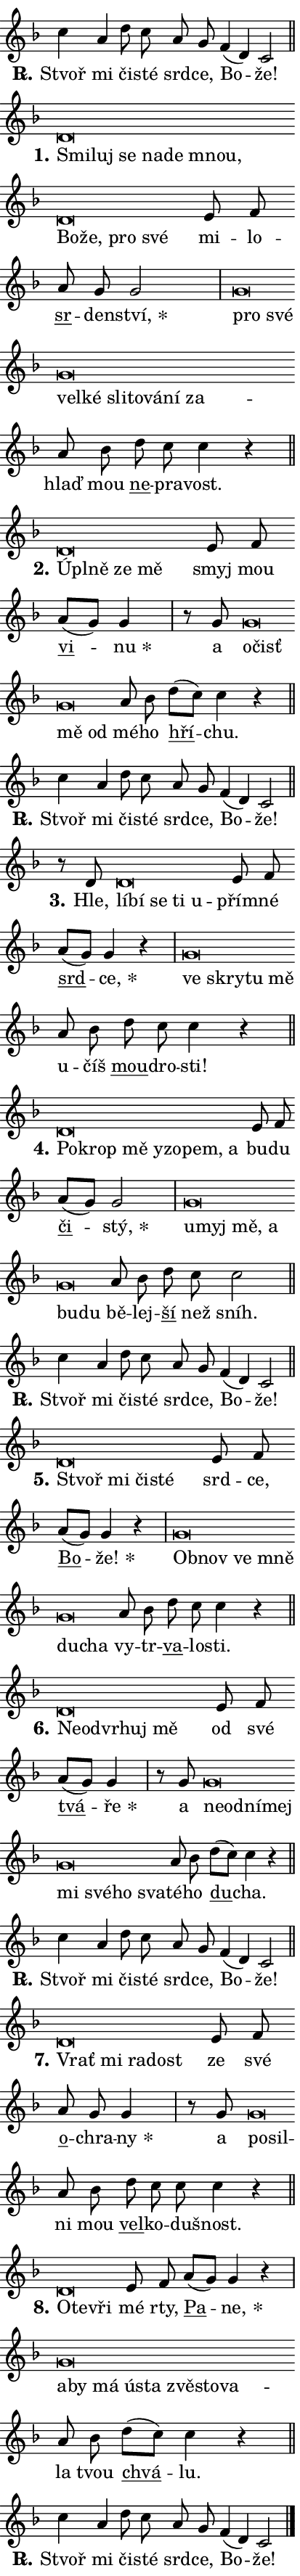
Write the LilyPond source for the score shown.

\version "2.24.0"
\header { tagline = "" }
\paper {
  indent = 0\cm
  top-margin = 0\cm
  right-margin = 0.13\cm % to fit lyric hyphens
  bottom-margin = 0\cm
  left-margin = 0\cm
  paper-width = 7\cm
  page-breaking = #ly:one-page-breaking
  system-system-spacing.basic-distance = #11
  score-system-spacing.basic-distance = #11
  ragged-last = ##f
}


%% Author: Thomas Morley
%% https://lists.gnu.org/archive/html/lilypond-user/2020-05/msg00002.html
#(define (line-position grob)
"Returns position of @var[grob} in current system:
   @code{'start}, if at first time-step
   @code{'end}, if at last time-step
   @code{'middle} otherwise
"
  (let* ((col (ly:item-get-column grob))
         (ln (ly:grob-object col 'left-neighbor))
         (rn (ly:grob-object col 'right-neighbor))
         (col-to-check-left (if (ly:grob? ln) ln col))
         (col-to-check-right (if (ly:grob? rn) rn col))
         (break-dir-left
           (and
             (ly:grob-property col-to-check-left 'non-musical #f)
             (ly:item-break-dir col-to-check-left)))
         (break-dir-right
           (and
             (ly:grob-property col-to-check-right 'non-musical #f)
             (ly:item-break-dir col-to-check-right))))
        (cond ((eqv? 1 break-dir-left) 'start)
              ((eqv? -1 break-dir-right) 'end)
              (else 'middle))))

#(define (tranparent-at-line-position vctor)
  (lambda (grob)
  "Relying on @code{line-position} select the relevant enry from @var{vctor}.
Used to determine transparency,"
    (case (line-position grob)
      ((end) (not (vector-ref vctor 0)))
      ((middle) (not (vector-ref vctor 1)))
      ((start) (not (vector-ref vctor 2))))))

noteHeadBreakVisibility =
#(define-music-function (break-visibility)(vector?)
"Makes @code{NoteHead}s transparent relying on @var{break-visibility}"
#{
  \override NoteHead.transparent =
    #(tranparent-at-line-position break-visibility)
#})

#(define delete-ledgers-for-transparent-note-heads
  (lambda (grob)
    "Reads whether a @code{NoteHead} is transparent.
If so this @code{NoteHead} is removed from @code{'note-heads} from
@var{grob}, which is supposed to be @code{LedgerLineSpanner}.
As a result ledgers are not printed for this @code{NoteHead}"
    (let* ((nhds-array (ly:grob-object grob 'note-heads))
           (nhds-list
             (if (ly:grob-array? nhds-array)
                 (ly:grob-array->list nhds-array)
                 '()))
           ;; Relies on the transparent-property being done before
           ;; Staff.LedgerLineSpanner.after-line-breaking is executed.
           ;; This is fragile ...
           (to-keep
             (remove
               (lambda (nhd)
                 (ly:grob-property nhd 'transparent #f))
               nhds-list)))
      ;; TODO find a better method to iterate over grob-arrays, similiar
      ;; to filter/remove etc for lists
      ;; For now rebuilt from scratch
      (set! (ly:grob-object grob 'note-heads)  '())
      (for-each
        (lambda (nhd)
          (ly:pointer-group-interface::add-grob grob 'note-heads nhd))
        to-keep))))

squashNotes = {
  \override NoteHead.X-extent = #'(-0.2 . 0.2)
  \override NoteHead.Y-extent = #'(-0.75 . 0)
  \override NoteHead.stencil =
    #(lambda (grob)
       (let ((pos (ly:grob-property grob 'staff-position)))
         (begin
           (if (< pos -7) (display "ERROR: Lower brevis then expected\n") (display ""))
           (if (<= pos -6) ly:text-interface::print ly:note-head::print))))
}
unSquashNotes = {
  \revert NoteHead.X-extent
  \revert NoteHead.Y-extent
  \revert NoteHead.stencil
}

hideNotes = \noteHeadBreakVisibility #begin-of-line-visible
unHideNotes = \noteHeadBreakVisibility #all-visible

% work-around for resetting accidentals
% https://lilypond.org/doc/v2.23/Documentation/notation/displaying-rhythms#unmetered-music
cadenzaMeasure = {
  \cadenzaOff
  \partial 1024 s1024
  \cadenzaOn
}

#(define-markup-command (accent layout props text) (markup?)
  "Underline accented syllable"
  (interpret-markup layout props
    #{\markup \override #'(offset . 4.3) \underline { #text }#}))

responsum = \markup \concat {
  "R" \hspace #-1.05 \path #0.1 #'((moveto 0 0.07) (lineto 0.9 0.8)) \hspace #0.05 "."
}

spaceSize = #0.6828661417322834 % exact space size for TeX Gyre Schola

\layout {
  \context {
    \Staff
    \remove "Time_signature_engraver"
    \override LedgerLineSpanner.after-line-breaking = #delete-ledgers-for-transparent-note-heads
  }
  \context {
    \Lyrics {
      \override LyricSpace.minimum-distance = \spaceSize
      \override LyricText.font-name = #"TeX Gyre Schola"
      \override LyricText.font-size = 1
      \override StanzaNumber.font-name = #"TeX Gyre Schola Bold"
      \override StanzaNumber.font-size = 1
    }
  }
  \context {
    \Score 
    \override NoteHead.text =
      #(lambda (grob) 
        (let ((pos (ly:grob-property grob 'staff-position)))
          #{\markup {
            \combine
              \halign #-0.55 \raise #(if (= pos -6) 0 0.5) \override #'(thickness . 2) \draw-line #'(3.2 . 0)
              \musicglyph "noteheads.sM1"
          }#}))
  }
}

% magnetic-lyrics.ily
%
%   written by
%     Jean Abou Samra <jean@abou-samra.fr>
%     Werner Lemberg <wl@gnu.org>
%
%   adapted by
%     Jiri Hon <jiri.hon@gmail.com>
%
% Version 2022-Apr-15

% https://www.mail-archive.com/lilypond-user@gnu.org/msg149350.html

#(define (Left_hyphen_pointer_engraver context)
   "Collect syllable-hyphen-syllable occurrences in lyrics and store
them in properties.  This engraver only looks to the left.  For
example, if the lyrics input is @code{foo -- bar}, it does the
following.

@itemize @bullet
@item
Set the @code{text} property of the @code{LyricHyphen} grob between
@q{foo} and @q{bar} to @code{foo}.

@item
Set the @code{left-hyphen} property of the @code{LyricText} grob with
text @q{foo} to the @code{LyricHyphen} grob between @q{foo} and
@q{bar}.
@end itemize

Use this auxiliary engraver in combination with the
@code{lyric-@/text::@/apply-@/magnetic-@/offset!} hook."
   (let ((hyphen #f)
         (text #f))
     (make-engraver
      (acknowledgers
       ((lyric-syllable-interface engraver grob source-engraver)
        (set! text grob)))
      (end-acknowledgers
       ((lyric-hyphen-interface engraver grob source-engraver)
        ;(when (not (grob::has-interface grob 'lyric-space-interface))
          (set! hyphen grob)));)
      ((stop-translation-timestep engraver)
       (when (and text hyphen)
         (ly:grob-set-object! text 'left-hyphen hyphen))
       (set! text #f)
       (set! hyphen #f)))))

#(define (lyric-text::apply-magnetic-offset! grob)
   "If the space between two syllables is less than the value in
property @code{LyricText@/.details@/.squash-threshold}, move the right
syllable to the left so that it gets concatenated with the left
syllable.

Use this function as a hook for
@code{LyricText@/.after-@/line-@/breaking} if the
@code{Left_@/hyphen_@/pointer_@/engraver} is active."
   (let ((hyphen (ly:grob-object grob 'left-hyphen #f)))
     (when hyphen
       (let ((left-text (ly:spanner-bound hyphen LEFT)))
         (when (grob::has-interface left-text 'lyric-syllable-interface)
           (let* ((common (ly:grob-common-refpoint grob left-text X))
                  (this-x-ext (ly:grob-extent grob common X))
                  (left-x-ext
                   (begin
                     ;; Trigger magnetism for left-text.
                     (ly:grob-property left-text 'after-line-breaking)
                     (ly:grob-extent left-text common X)))
                  ;; `delta` is the gap width between two syllables.
                  (delta (- (interval-start this-x-ext)
                            (interval-end left-x-ext)))
                  (details (ly:grob-property grob 'details))
                  (threshold (assoc-get 'squash-threshold details 0.2)))
             (when (< delta threshold)
               (let* (;; We have to manipulate the input text so that
                      ;; ligatures crossing syllable boundaries are not
                      ;; disabled.  For languages based on the Latin
                      ;; script this is essentially a beautification.
                      ;; However, for non-Western scripts it can be a
                      ;; necessity.
                      (lt (ly:grob-property left-text 'text))
                      (rt (ly:grob-property grob 'text))
                      (is-space (grob::has-interface hyphen 'lyric-space-interface))
                      (space (if is-space " " ""))
                      (extra-delta (if is-space spaceSize 0))
                      ;; Append new syllable.
                      (ltrt-space (if (and (string? lt) (string? rt))
                                (string-append lt space rt)
                                (make-concat-markup (list lt space rt))))
                      ;; Right-align `ltrt` to the right side.
                      (ltrt-space-markup (grob-interpret-markup
                               grob
                               (make-translate-markup
                                (cons (interval-length this-x-ext) 0)
                                (make-right-align-markup ltrt-space)))))
                 (begin
                   ;; Don't print `left-text`.
                   (ly:grob-set-property! left-text 'stencil #f)
                   ;; Set text and stencil (which holds all collected
                   ;; syllables so far) and shift it to the left.
                   (ly:grob-set-property! grob 'text ltrt-space)
                   (ly:grob-set-property! grob 'stencil ltrt-space-markup)
                   (ly:grob-translate-axis! grob (- (- delta extra-delta)) X))))))))))


#(define (lyric-hyphen::displace-bounds-first grob)
   ;; Make very sure this callback isn't triggered too early.
   (let ((left (ly:spanner-bound grob LEFT))
         (right (ly:spanner-bound grob RIGHT)))
     (ly:grob-property left 'after-line-breaking)
     (ly:grob-property right 'after-line-breaking)
     (ly:lyric-hyphen::print grob)))

squashThreshold = #0.4

\layout {
  \context {
    \Lyrics
    \consists #Left_hyphen_pointer_engraver
    \override LyricText.after-line-breaking =
      #lyric-text::apply-magnetic-offset!
    \override LyricHyphen.stencil = #lyric-hyphen::displace-bounds-first
    \override LyricText.details.squash-threshold = \squashThreshold
    \override LyricHyphen.minimum-distance = 0
    \override LyricHyphen.minimum-length = \squashThreshold
  }
}

squashText = \override LyricText.details.squash-threshold = 9999
unSquashText = \override LyricText.details.squash-threshold = \squashThreshold

leftText = \override LyricText.self-alignment-X = #LEFT
unLeftText = \revert LyricText.self-alignment-X

starOffset = #(lambda (grob) 
                (let ((x_offset (ly:self-alignment-interface::aligned-on-x-parent grob)))
                  (if (= x_offset 0) 0 (+ x_offset 1.2))))

star = #(define-music-function (syllable)(string?)
"Append star separator at the end of a syllable"
#{
  \once \override LyricText.X-offset = #starOffset
  \lyricmode { \markup {
    #syllable
    \override #'((font-name . "TeX Gyre Schola Bold")) \hspace #0.2 \lower #0.65 \larger "*"
  } }
#})

starAccent = #(define-music-function (syllable)(string?)
"Append star separator at the end of a syllable and make accent"
#{
  \once \override LyricText.X-offset = #starOffset
  \lyricmode { \markup {
    \accent #syllable
    \override #'((font-name . "TeX Gyre Schola Bold")) \hspace #0.2 \lower #0.65 \larger "*"
  } }
#})

breath = #(define-music-function (syllable)(string?)
"Append breathing indicator at the end of a syllable"
#{
  \lyricmode { \markup { #syllable "+" } }
#})

optionalBreath = #(define-music-function (syllable)(string?)
"Append optional breathing indicator at the end of a syllable"
#{
  \lyricmode { \markup { #syllable "(+)" } }
#})


\score {
    <<
        \new Voice = "melody" { \cadenzaOn \key f \major \relative { c''4 a d8 c a g \bar "" f4( d) c2 \cadenzaMeasure \bar "||" \break } }
        \new Lyrics \lyricsto "melody" { \lyricmode { \set stanza = \responsum
Stvoř mi či -- sté srd -- ce, Bo -- že! } }
    >>
    \layout {}
}

\score {
    <<
        \new Voice = "melody" { \cadenzaOn \key f \major \relative { \squashNotes d'\breve*1/16 \hideNotes \breve*1/16 \bar "" \breve*1/16 \bar "" \breve*1/16 \bar "" \breve*1/16 \bar "" \breve*1/16 \bar "" \breve*1/16 \bar "" \breve*1/16 \bar "" \breve*1/16 \breve*1/16 \bar "" \unHideNotes \unSquashNotes e8 f \bar "" a g g2 \cadenzaMeasure \bar "|" \squashNotes g\breve*1/16 \hideNotes \breve*1/16 \bar "" \breve*1/16 \bar "" \breve*1/16 \bar "" \breve*1/16 \bar "" \breve*1/16 \bar "" \breve*1/16 \bar "" \breve*1/16 \breve*1/16 \bar "" \unHideNotes \unSquashNotes a8 bes \bar "" d c c4 r \cadenzaMeasure \bar "||" \break } }
        \new Lyrics \lyricsto "melody" { \lyricmode { \set stanza = "1."
\leftText Smi -- \squashText luj se na -- de mnou, Bo -- že, pro své \unLeftText \unSquashText mi -- lo -- \markup \accent sr -- den -- \star ství, \leftText pro \squashText své vel -- ké sli -- to -- vá -- ní za -- \unLeftText \unSquashText hlaď mou \markup \accent ne -- pra -- vost. } }
    >>
    \layout {}
}

\score {
    <<
        \new Voice = "melody" { \cadenzaOn \key f \major \relative { \squashNotes d'\breve*1/16 \hideNotes \breve*1/16 \bar "" \breve*1/16 \breve*1/16 \bar "" \unHideNotes \unSquashNotes e8 f \bar "" a[( g)] g4 \cadenzaMeasure \bar "|" r8 g8 \squashNotes g\breve*1/16 \hideNotes \breve*1/16 \bar "" \breve*1/16 \breve*1/16 \bar "" \unHideNotes \unSquashNotes a8 bes \bar "" d[( c)] c4 r \cadenzaMeasure \bar "||" \break } }
        \new Lyrics \lyricsto "melody" { \lyricmode { \set stanza = "2."
\leftText Úpl -- \squashText ně ze mě \unLeftText \unSquashText smyj mou \markup \accent vi -- \star nu a \leftText o -- \squashText čisť mě od \unLeftText \unSquashText mé -- ho \markup \accent hří -- chu. } }
    >>
    \layout {}
}

\score {
    <<
        \new Voice = "melody" { \cadenzaOn \key f \major \relative { c''4 a d8 c a g \bar "" f4( d) c2 \cadenzaMeasure \bar "||" \break } }
        \new Lyrics \lyricsto "melody" { \lyricmode { \set stanza = \responsum
Stvoř mi či -- sté srd -- ce, Bo -- že! } }
    >>
    \layout {}
}

\score {
    <<
        \new Voice = "melody" { \cadenzaOn \key f \major \relative { r8 d'8 \squashNotes d\breve*1/16 \hideNotes \breve*1/16 \bar "" \breve*1/16 \bar "" \breve*1/16 \breve*1/16 \bar "" \unHideNotes \unSquashNotes e8 f \bar "" a[( g)] g4 r \cadenzaMeasure \bar "|" \squashNotes g\breve*1/16 \hideNotes \breve*1/16 \bar "" \breve*1/16 \breve*1/16 \bar "" \unHideNotes \unSquashNotes a8 bes \bar "" d c c4 r \cadenzaMeasure \bar "||" \break } }
        \new Lyrics \lyricsto "melody" { \lyricmode { \set stanza = "3."
Hle, \leftText lí -- \squashText bí se ti u -- \unLeftText \unSquashText přím -- né \markup \accent srd -- \star ce, \leftText ve \squashText skry -- tu mě \unLeftText \unSquashText u -- číš \markup \accent mou -- dro -- sti! } }
    >>
    \layout {}
}

\score {
    <<
        \new Voice = "melody" { \cadenzaOn \key f \major \relative { \squashNotes d'\breve*1/16 \hideNotes \breve*1/16 \bar "" \breve*1/16 \bar "" \breve*1/16 \bar "" \breve*1/16 \bar "" \breve*1/16 \breve*1/16 \bar "" \unHideNotes \unSquashNotes e8 f \bar "" a[( g)] g2 \cadenzaMeasure \bar "|" \squashNotes g\breve*1/16 \hideNotes \breve*1/16 \bar "" \breve*1/16 \bar "" \breve*1/16 \bar "" \breve*1/16 \breve*1/16 \bar "" \unHideNotes \unSquashNotes a8 bes \bar "" d c c2 \cadenzaMeasure \bar "||" \break } }
        \new Lyrics \lyricsto "melody" { \lyricmode { \set stanza = "4."
\leftText Po -- \squashText krop mě y -- zo -- pem, a \unLeftText \unSquashText bu -- du \markup \accent či -- \star stý, \leftText u -- \squashText myj mě, a bu -- du \unLeftText \unSquashText bě -- lej -- \markup \accent ší než sníh. } }
    >>
    \layout {}
}

\score {
    <<
        \new Voice = "melody" { \cadenzaOn \key f \major \relative { c''4 a d8 c a g \bar "" f4( d) c2 \cadenzaMeasure \bar "||" \break } }
        \new Lyrics \lyricsto "melody" { \lyricmode { \set stanza = \responsum
Stvoř mi či -- sté srd -- ce, Bo -- že! } }
    >>
    \layout {}
}

\score {
    <<
        \new Voice = "melody" { \cadenzaOn \key f \major \relative { \squashNotes d'\breve*1/16 \hideNotes \breve*1/16 \bar "" \breve*1/16 \breve*1/16 \bar "" \unHideNotes \unSquashNotes e8 f \bar "" a[( g)] g4 r \cadenzaMeasure \bar "|" \squashNotes g\breve*1/16 \hideNotes \breve*1/16 \bar "" \breve*1/16 \bar "" \breve*1/16 \bar "" \breve*1/16 \breve*1/16 \bar "" \unHideNotes \unSquashNotes a8 bes \bar "" d c c4 r \cadenzaMeasure \bar "||" \break } }
        \new Lyrics \lyricsto "melody" { \lyricmode { \set stanza = "5."
\leftText Stvoř \squashText mi či -- sté \unLeftText \unSquashText srd -- ce, \markup \accent Bo -- \star že! \leftText Ob -- \squashText nov ve mně du -- cha \unLeftText \unSquashText vy -- tr -- \markup \accent va -- lo -- sti. } }
    >>
    \layout {}
}

\score {
    <<
        \new Voice = "melody" { \cadenzaOn \key f \major \relative { \squashNotes d'\breve*1/16 \hideNotes \breve*1/16 \bar "" \breve*1/16 \bar "" \breve*1/16 \breve*1/16 \bar "" \unHideNotes \unSquashNotes e8 f \bar "" a[( g)] g4 \cadenzaMeasure \bar "|" r8 g8 \squashNotes g\breve*1/16 \hideNotes \breve*1/16 \bar "" \breve*1/16 \bar "" \breve*1/16 \bar "" \breve*1/16 \bar "" \breve*1/16 \bar "" \breve*1/16 \breve*1/16 \bar "" \unHideNotes \unSquashNotes a8 bes \bar "" d[( c)] c4 r \cadenzaMeasure \bar "||" \break } }
        \new Lyrics \lyricsto "melody" { \lyricmode { \set stanza = "6."
\leftText Ne -- \squashText od -- vr -- huj mě \unLeftText \unSquashText od své \markup \accent tvá -- \star ře a \leftText ne -- \squashText od -- ní -- mej mi své -- ho sva -- \unLeftText \unSquashText té -- ho \markup \accent du -- cha. } }
    >>
    \layout {}
}

\score {
    <<
        \new Voice = "melody" { \cadenzaOn \key f \major \relative { c''4 a d8 c a g \bar "" f4( d) c2 \cadenzaMeasure \bar "||" \break } }
        \new Lyrics \lyricsto "melody" { \lyricmode { \set stanza = \responsum
Stvoř mi či -- sté srd -- ce, Bo -- že! } }
    >>
    \layout {}
}

\score {
    <<
        \new Voice = "melody" { \cadenzaOn \key f \major \relative { \squashNotes d'\breve*1/16 \hideNotes \breve*1/16 \bar "" \breve*1/16 \breve*1/16 \bar "" \unHideNotes \unSquashNotes e8 f \bar "" a g g4 \cadenzaMeasure \bar "|" r8 g8 \squashNotes g\breve*1/16 \hideNotes \breve*1/16 \bar "" \unHideNotes \unSquashNotes a8 bes \bar "" d c c c4 r \cadenzaMeasure \bar "||" \break } }
        \new Lyrics \lyricsto "melody" { \lyricmode { \set stanza = "7."
\leftText Vrať \squashText mi ra -- dost \unLeftText \unSquashText ze své \markup \accent o -- chra -- \star ny a \leftText po -- \squashText sil -- \unLeftText \unSquashText ni mou \markup \accent vel -- ko -- du -- šnost. } }
    >>
    \layout {}
}

\score {
    <<
        \new Voice = "melody" { \cadenzaOn \key f \major \relative { \squashNotes d'\breve*1/16 \hideNotes \breve*1/16 \breve*1/16 \bar "" \unHideNotes \unSquashNotes e8 f \bar "" a[( g)] g4 r \cadenzaMeasure \bar "|" \squashNotes g\breve*1/16 \hideNotes \breve*1/16 \bar "" \breve*1/16 \bar "" \breve*1/16 \bar "" \breve*1/16 \bar "" \breve*1/16 \bar "" \breve*1/16 \breve*1/16 \bar "" \unHideNotes \unSquashNotes a8 bes \bar "" d[( c)] c4 r \cadenzaMeasure \bar "||" \break } }
        \new Lyrics \lyricsto "melody" { \lyricmode { \set stanza = "8."
\leftText O -- \squashText te -- vři \unLeftText \unSquashText mé rty, \markup \accent Pa -- \star ne, \leftText a -- \squashText by má ú -- sta zvě -- sto -- va -- \unLeftText \unSquashText la tvou \markup \accent chvá -- lu. } }
    >>
    \layout {}
}

\score {
    <<
        \new Voice = "melody" { \cadenzaOn \key f \major \relative { c''4 a d8 c a g \bar "" f4( d) c2 \cadenzaMeasure \bar "||" \break } \bar "|." }
        \new Lyrics \lyricsto "melody" { \lyricmode { \set stanza = \responsum
Stvoř mi či -- sté srd -- ce, Bo -- že! } }
    >>
    \layout {}
}
